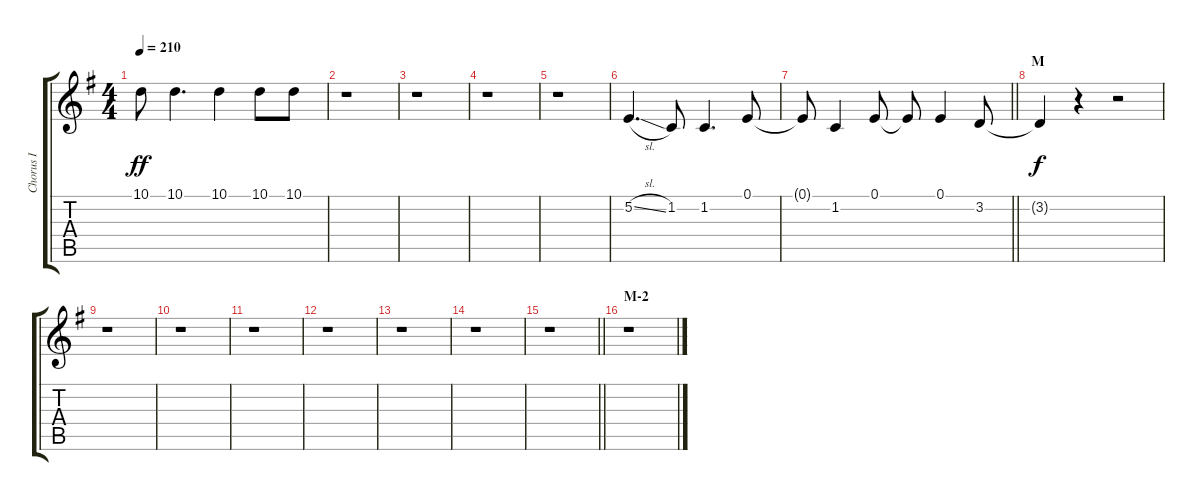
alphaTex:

\track ("Chorus I" "Chorus I") {instrument voiceoohs}
\staff {score tabs}
\tuning (E4 B3 G3 D3 A2 E2) {hide}
\ts (4 4)
\tempo 210
\clef g2
\ks g
10.1.8{dy ff} 10.1.4{d} 10.1.4 10.1.8 10.1.8 |
r.1 |
r.1 |
r.1 |
r.1 |
5.2{sl}.4{d} 1.2.8 1.2.4{d} 0.1.8 |
\barLineRight lightlight
0.1{t}.8 1.2.4 0.1.8 0.1{t}.8 0.1.4 3.2.8 |
\section ("" "M")
3.2{t}.4{dy f} r.4 r.2 |
r.1 |
r.1 |
r.1 |
r.1 |
r.1 |
r.1 |
\barLineRight lightlight
r.1 |
\section ("" "M-2")
r.1
